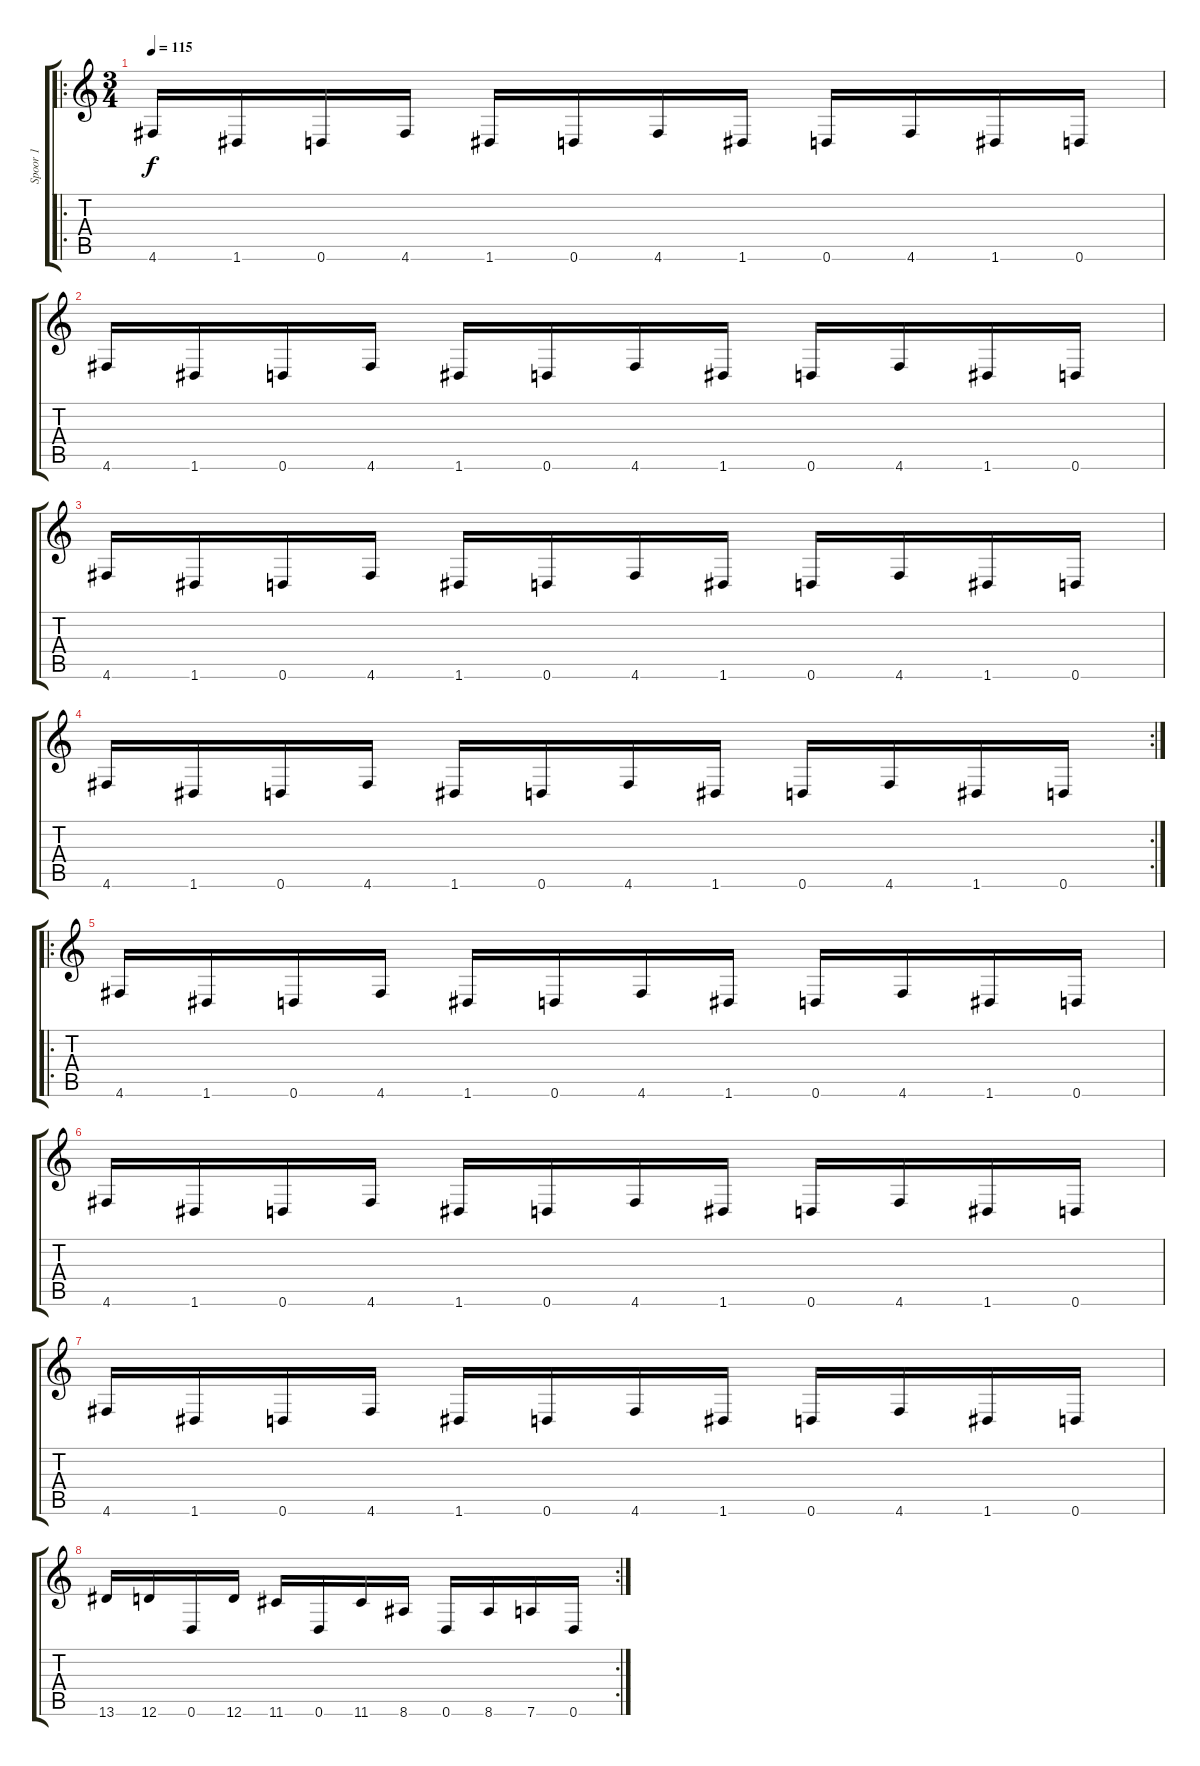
\track ("Spoor 1" "Spoor 1") {instrument distortionguitar}
\staff {score tabs}
\tuning (E4 B3 G3 D3 A2 D2) {hide}
\ro
\ts (3 4)
\tempo 115
\clef g2
\ks c
4.6.16{dy f} 1.6.16 0.6.16 4.6.16 1.6.16 0.6.16 4.6.16 1.6.16 0.6.16 4.6.16 1.6.16 0.6.16 |
4.6.16 1.6.16 0.6.16 4.6.16 1.6.16 0.6.16 4.6.16 1.6.16 0.6.16 4.6.16 1.6.16 0.6.16 |
4.6.16 1.6.16 0.6.16 4.6.16 1.6.16 0.6.16 4.6.16 1.6.16 0.6.16 4.6.16 1.6.16 0.6.16 |
\rc 2
4.6.16 1.6.16 0.6.16 4.6.16 1.6.16 0.6.16 4.6.16 1.6.16 0.6.16 4.6.16 1.6.16 0.6.16 |
\ro
4.6.16 1.6.16 0.6.16 4.6.16 1.6.16 0.6.16 4.6.16 1.6.16 0.6.16 4.6.16 1.6.16 0.6.16 |
4.6.16 1.6.16 0.6.16 4.6.16 1.6.16 0.6.16 4.6.16 1.6.16 0.6.16 4.6.16 1.6.16 0.6.16 |
4.6.16 1.6.16 0.6.16 4.6.16 1.6.16 0.6.16 4.6.16 1.6.16 0.6.16 4.6.16 1.6.16 0.6.16 |
\rc 2
13.6.16 12.6.16 0.6.16 12.6.16 11.6.16 0.6.16 11.6.16 8.6.16 0.6.16 8.6.16 7.6.16 0.6.16
